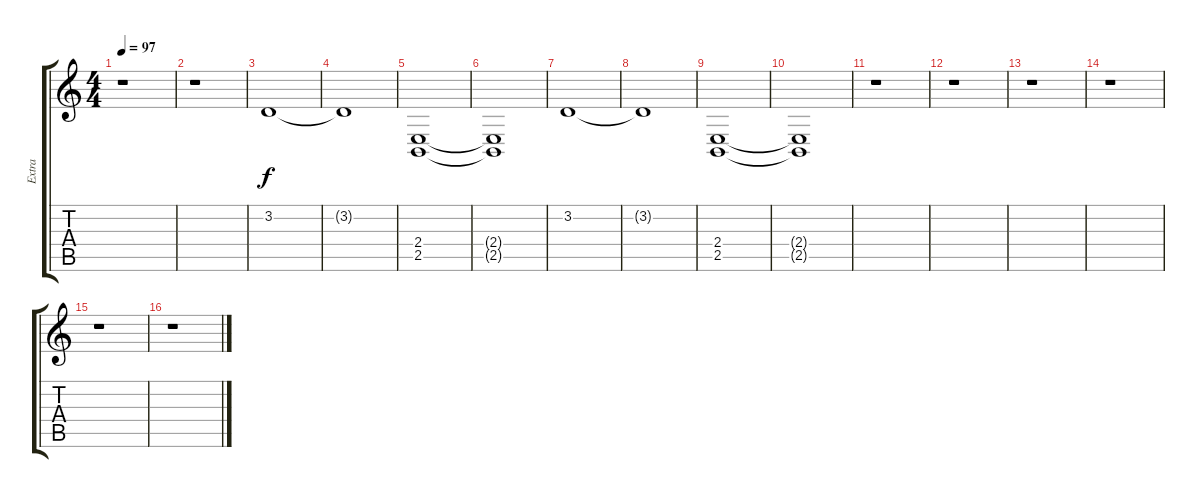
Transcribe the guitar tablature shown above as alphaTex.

\track ("Extra" "Extra") {instrument stringensemble2}
\staff {score tabs}
\tuning (E4 B3 G3 D3 A2 E2) {hide}
\ts (4 4)
\tempo 97
\clef g2
\ks c
r.1{dy f} |
r.1 |
3.2.1 |
3.2{t}.1 |
(2.4 2.5).1 |
(2.4{t} 2.5{t}).1 |
3.2.1 |
3.2{t}.1 |
(2.4 2.5).1 |
(2.4{t} 2.5{t}).1 |
r.1 |
r.1 |
r.1 |
r.1 |
r.1 |
r.1
